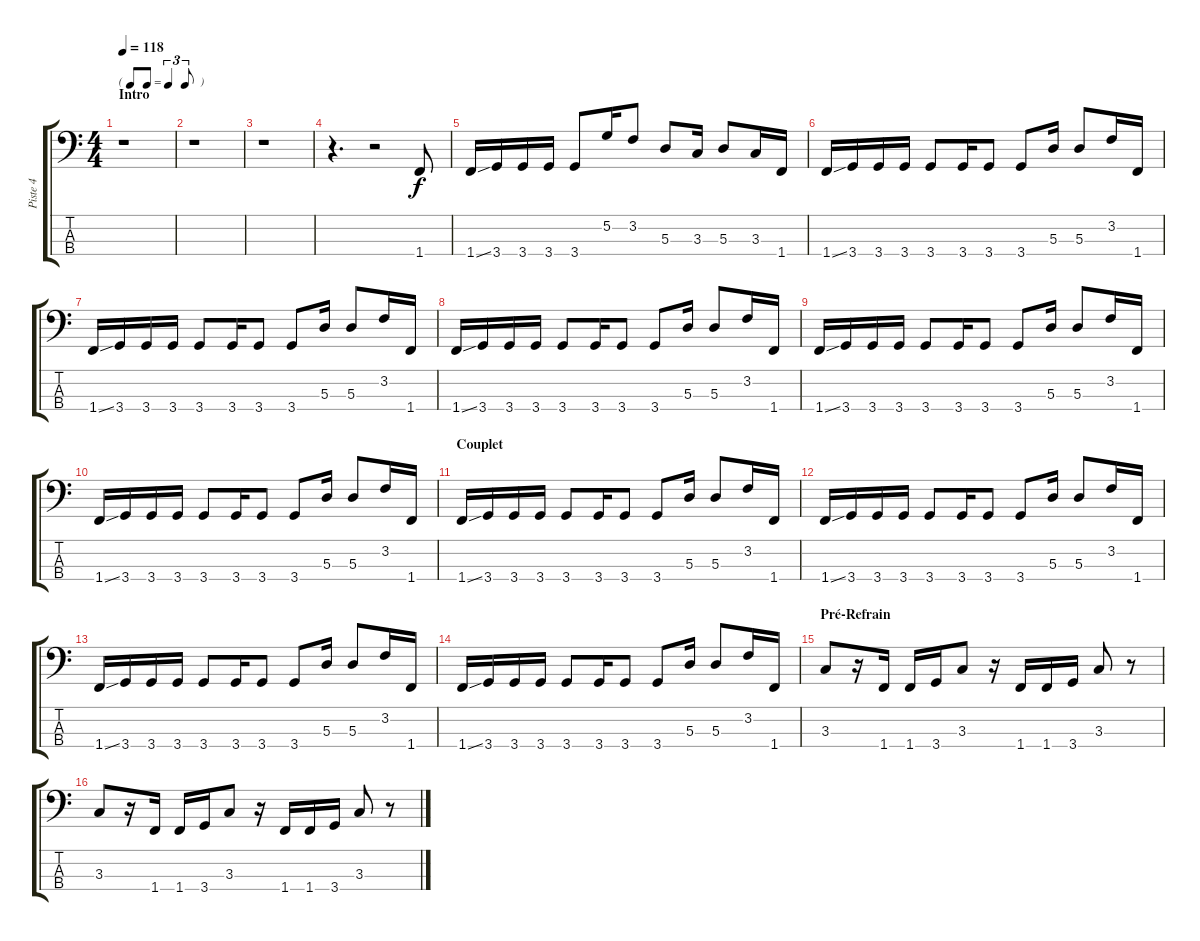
\track ("Piste 4" "Piste 4") {instrument electricbasspick}
\staff {score tabs}
\tuning (G2 D2 A1 E1) {hide}
\ts (4 4)
\tf triplet8th
\section ("" "Intro")
\tempo 118
\clef f4
\ks c
r.1{dy f instrument electricbasspick} |
r.1 |
r.1 |
r.4{d} r.2 1.4.8 |
1.4{ss}.16 3.4.16 3.4.16 3.4.16 3.4.8 5.2.16 3.2.8 5.3.8 3.3.16 5.3.8 3.3.16 1.4.16 |
1.4{ss}.16 3.4.16 3.4.16 3.4.16 3.4.8 3.4.16 3.4.8 3.4.8 5.3.16 5.3.8 3.2.16 1.4.16 |
1.4{ss}.16 3.4.16 3.4.16 3.4.16 3.4.8 3.4.16 3.4.8 3.4.8 5.3.16 5.3.8 3.2.16 1.4.16 |
1.4{ss}.16 3.4.16 3.4.16 3.4.16 3.4.8 3.4.16 3.4.8 3.4.8 5.3.16 5.3.8 3.2.16 1.4.16 |
1.4{ss}.16 3.4.16 3.4.16 3.4.16 3.4.8 3.4.16 3.4.8 3.4.8 5.3.16 5.3.8 3.2.16 1.4.16 |
1.4{ss}.16 3.4.16 3.4.16 3.4.16 3.4.8 3.4.16 3.4.8 3.4.8 5.3.16 5.3.8 3.2.16 1.4.16 |
\section ("" "Couplet")
1.4{ss}.16 3.4.16 3.4.16 3.4.16 3.4.8 3.4.16 3.4.8 3.4.8 5.3.16 5.3.8 3.2.16 1.4.16 |
1.4{ss}.16 3.4.16 3.4.16 3.4.16 3.4.8 3.4.16 3.4.8 3.4.8 5.3.16 5.3.8 3.2.16 1.4.16 |
1.4{ss}.16 3.4.16 3.4.16 3.4.16 3.4.8 3.4.16 3.4.8 3.4.8 5.3.16 5.3.8 3.2.16 1.4.16 |
1.4{ss}.16 3.4.16 3.4.16 3.4.16 3.4.8 3.4.16 3.4.8 3.4.8 5.3.16 5.3.8 3.2.16 1.4.16 |
\section ("" "Pré-Refrain")
3.3.8 r.16 1.4.16 1.4.16 3.4.16 3.3.8 r.16 1.4.16 1.4.16 3.4.16 3.3.8 r.8 |
3.3.8 r.16 1.4.16 1.4.16 3.4.16 3.3.8 r.16 1.4.16 1.4.16 3.4.16 3.3.8 r.8
